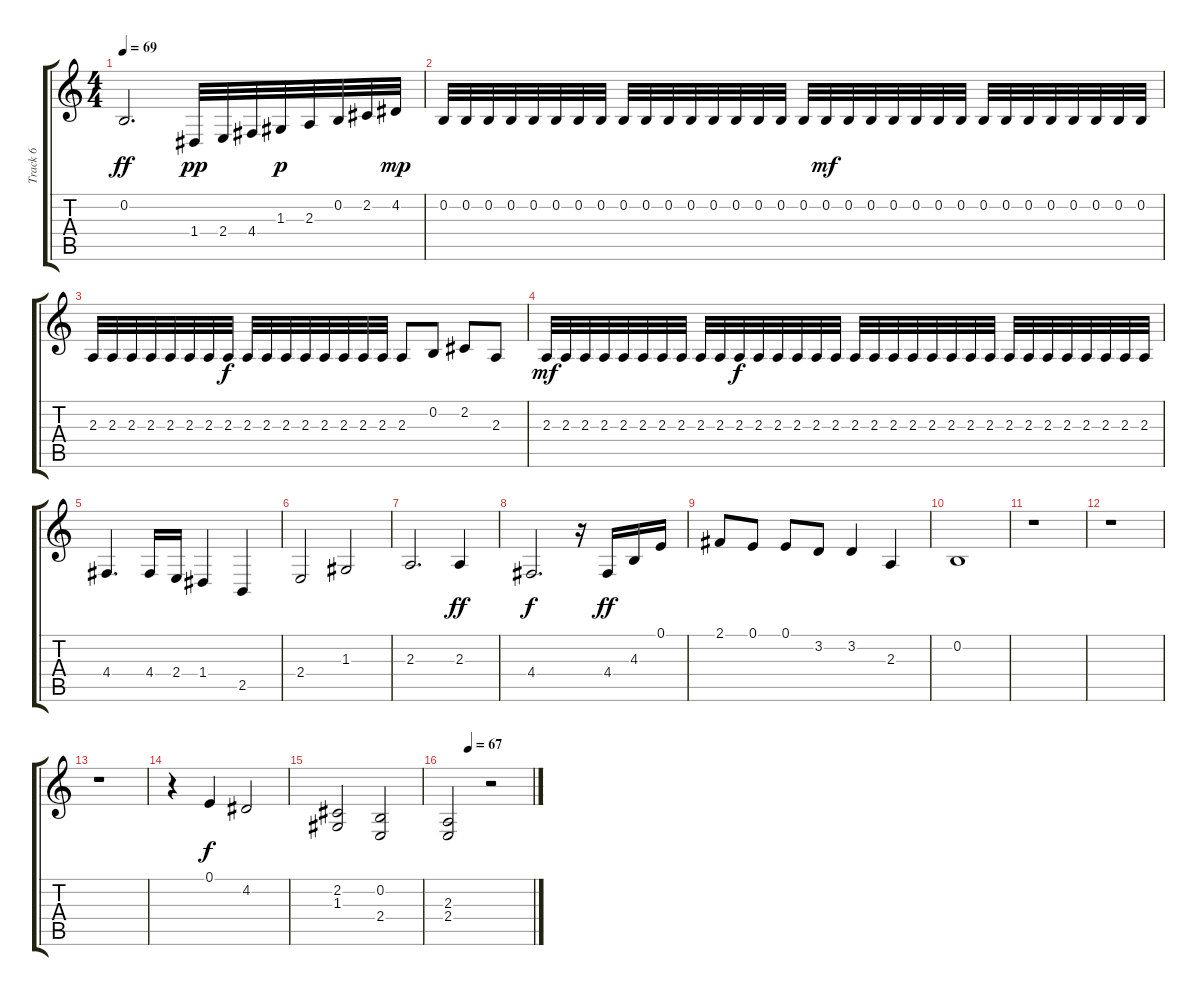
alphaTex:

\track ("Track 6" "Track 6") {instrument cello}
\staff {score tabs}
\tuning (E4 B3 G3 D3 A2 E2) {hide}
\ts (4 4)
\tempo 69
\clef g2
\ks c
0.2.2{d dy ff} 1.4.32{dy pp} 2.4.32 4.4.32 1.3.32{dy p} 2.3.32 0.2.32 2.2.32 4.2.32{dy mp} |
0.2.32 0.2.32 0.2.32 0.2.32 0.2.32 0.2.32 0.2.32 0.2.32 0.2.32 0.2.32 0.2.32 0.2.32 0.2.32 0.2.32 0.2.32 0.2.32 0.2.32 0.2.32{dy mf} 0.2.32 0.2.32 0.2.32 0.2.32 0.2.32 0.2.32 0.2.32 0.2.32 0.2.32 0.2.32 0.2.32 0.2.32 0.2.32 0.2.32 |
2.3.32 2.3.32 2.3.32 2.3.32 2.3.32 2.3.32 2.3.32 2.3.32{dy f} 2.3.32 2.3.32 2.3.32 2.3.32 2.3.32 2.3.32 2.3.32 2.3.32 2.3.8 0.2.8 2.2.8 2.3.8 |
2.3.32{dy mf} 2.3.32 2.3.32 2.3.32 2.3.32 2.3.32 2.3.32 2.3.32 2.3.32 2.3.32 2.3.32{dy f} 2.3.32 2.3.32 2.3.32 2.3.32 2.3.32 2.3.32 2.3.32 2.3.32 2.3.32 2.3.32 2.3.32 2.3.32 2.3.32 2.3.32 2.3.32 2.3.32 2.3.32 2.3.32 2.3.32 2.3.32 2.3.32 |
4.4.4{d} 4.4.16 2.4.16 1.4.4 2.5.4 |
2.4.2 1.3.2 |
2.3.2{d} 2.3.4{dy ff} |
4.4.2{d dy f} r.16 4.4.16{dy ff} 4.3.16 0.1.16 |
2.1.8 0.1.8 0.1.8 3.2.8 3.2.4 2.3.4 |
0.2.1 |
r.1 |
r.1 |
r.1 |
r.4 0.1.4{dy f volume 11} 4.2.2 |
(2.2 1.3).2 (0.2 2.4).2 |
\tempo (67 0.25)
(2.3 2.4).2 r.2
